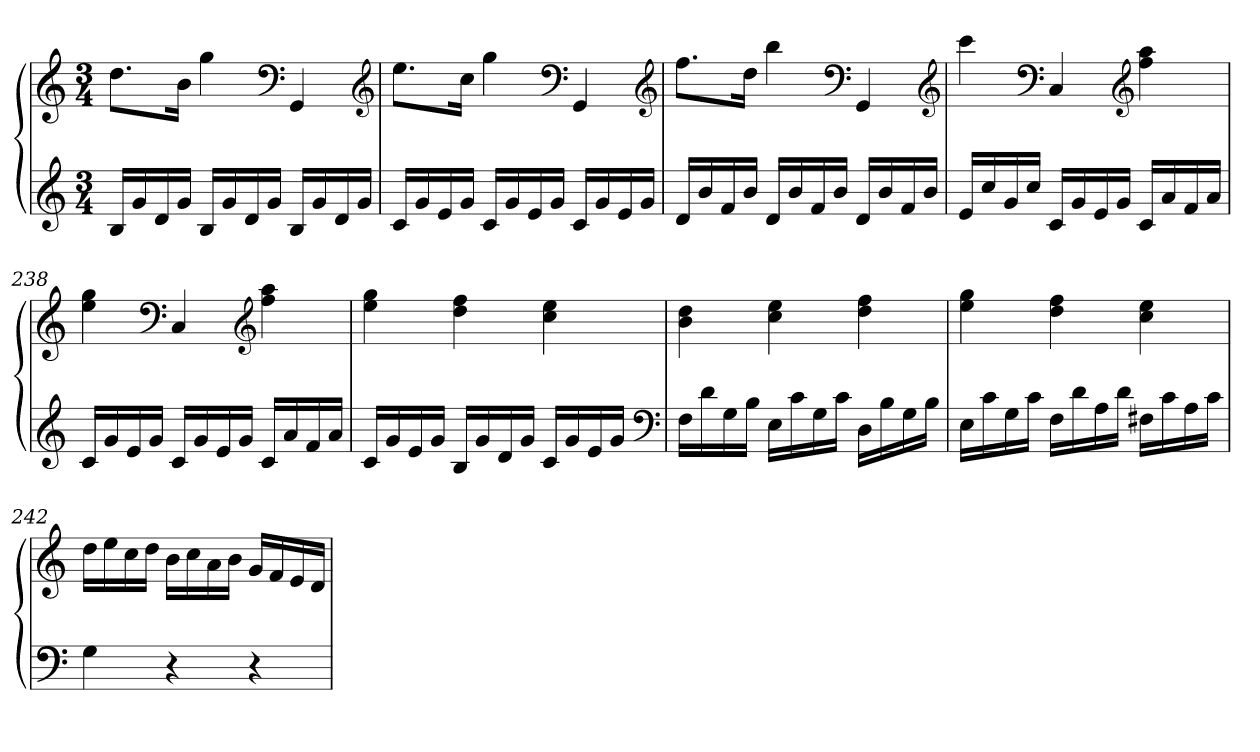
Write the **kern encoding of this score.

**kern	**kern
*part1	*part1
*staff2	*staff1
*clefG2	*clefG2
*k[]	*k[]
*M3/4	*M3/4
=	=
16BLL	8.ddL
16g	.
16d	.
16gJJ	16bJk
16BLL	4gg
16g	.
16d	.
16gJJ	.
*	*clefF4
16BLL	4GG
16g	.
16d	.
16gJJ	.
*	*clefG2
=235	=235
16cLL	8.eeL
16g	.
16e	.
16gJJ	16ccJk
16cLL	4gg
16g	.
16e	.
16gJJ	.
*	*clefF4
16cLL	4GG
16g	.
16e	.
16gJJ	.
*	*clefG2
=236	=236
16dLL	8.ffL
16b	.
16f	.
16bJJ	16ddJk
16dLL	4bb
16b	.
16f	.
16bJJ	.
*	*clefF4
16dLL	4GG
16b	.
16f	.
16bJJ	.
*	*clefG2
=237	=237
16eLL	4ccc
16cc	.
16g	.
16ccJJ	.
*	*clefF4
16cLL	4C
16g	.
16e	.
16gJJ	.
*	*clefG2
16cLL	4ff 4aa
16a	.
16f	.
16aJJ	.
=238	=238
16cLL	4ee 4gg
16g	.
16e	.
16gJJ	.
*	*clefF4
16cLL	4C
16g	.
16e	.
16gJJ	.
*	*clefG2
16cLL	4ff 4aa
16a	.
16f	.
16aJJ	.
=239	=239
16cLL	4ee 4gg
16g	.
16e	.
16gJJ	.
16BLL	4dd 4ff
16g	.
16d	.
16gJJ	.
16cLL	4cc 4ee
16g	.
16e	.
16gJJ	.
*clefF4	*
=240	=240
16FLL	4b 4dd
16d	.
16G	.
16BJJ	.
16ELL	4cc 4ee
16c	.
16G	.
16cJJ	.
16DLL	4dd 4ff
16B	.
16G	.
16BJJ	.
=241	=241
16ELL	4ee 4gg
16c	.
16G	.
16cJJ	.
16FLL	4dd 4ff
16d	.
16A	.
16dJJ	.
16F#XLL	4cc 4ee
16c	.
16A	.
16cJJ	.
=242	=242
4G	16ddLL
.	16ee
.	16cc
.	16ddJJ
4r	16bLL
.	16cc
.	16a
.	16bJJ
4r	16gLL
.	16f
.	16e
.	16dJJ
=	=
*-	*-
